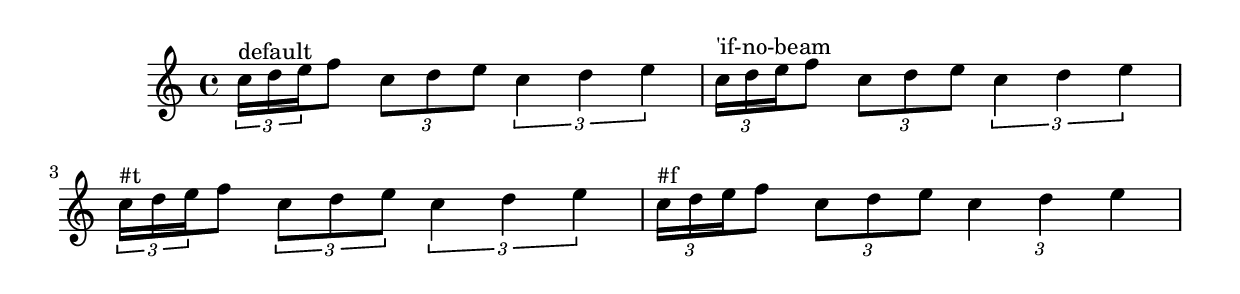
\version "2.13.16"

\header {
  texidoc = "The default behavior of tuplet-bracket visibility is to print a bracket
unless there is a beam of the same length as the tuplet.  Overriding
@code{'bracket-visibility} changes the bracket visibility as follows:

@itemize

@item
@code{#t} (always print a bracket)

@item
@code{#f} (never print a bracket)

@item
@code{#'if-no-beam} (only print a bracket if there is no beam)

@end itemize
"
}

music = \relative c'' {
  \times 2/3 { c16[ d e } f8]
  \times 2/3 { c8 d e }
  \times 2/3 { c4 d e }
}

\new Voice {
  \relative c' {
    << \music s4^"default" >>
    \override TupletBracket #'bracket-visibility = #'if-no-beam
    << \music s4^"'if-no-beam" >>
    \override TupletBracket #'bracket-visibility = ##t
    << \music s4^"#t" >>
    \override TupletBracket #'bracket-visibility = ##f
    << \music s4^"#f" >>
  }
}
